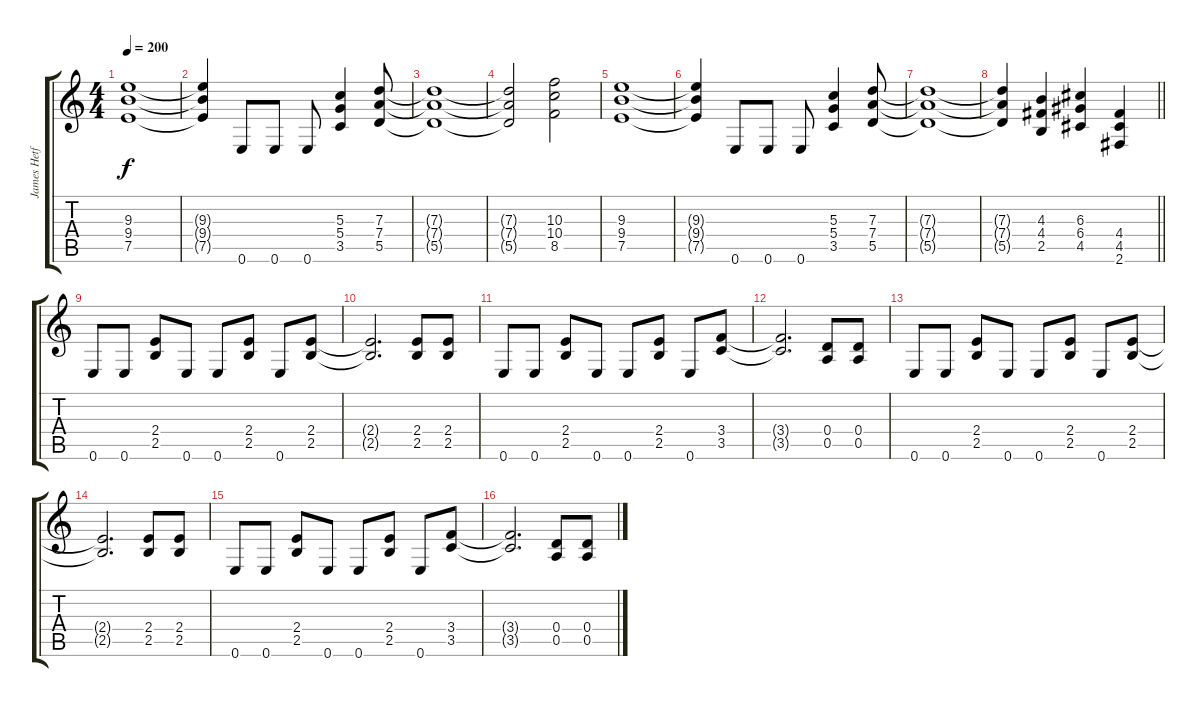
\track ("James Hetfield (Guitar)" "James Hetf") {instrument distortionguitar}
\staff {score tabs}
\tuning (E4 B3 G3 D3 A2 E2) {hide}
\ts (4 4)
\tempo 200
\clef g2
\ks c
(9.3 9.4 7.5).1{dy f} |
(9.3{t} 9.4{t} 7.5{t}).4 0.6.8 0.6.8 0.6.8 (5.3 5.4 3.5).4 (7.3 7.4 5.5).8 |
(7.3{t} 7.4{t} 5.5{t}).1 |
(7.3{t} 7.4{t} 5.5{t}).2 (10.3 10.4 8.5).2 |
(9.3 9.4 7.5).1 |
(9.3{t} 9.4{t} 7.5{t}).4 0.6.8 0.6.8 0.6.8 (5.3 5.4 3.5).4 (7.3 7.4 5.5).8 |
(7.3{t} 7.4{t} 5.5{t}).1 |
\barLineRight lightlight
(7.3{t} 7.4{t} 5.5{t}).4 (4.3 4.4 2.5).4 (6.3 6.4 4.5).4 (4.4 4.5 2.6).4 |
0.6.8 0.6.8 (2.4 2.5).8 0.6.8 0.6.8 (2.4 2.5).8 0.6.8 (2.4 2.5).8 |
(2.4{t} 2.5{t}).2{d} (2.4 2.5).8 (2.4 2.5).8 |
0.6.8 0.6.8 (2.4 2.5).8 0.6.8 0.6.8 (2.4 2.5).8 0.6.8 (3.4 3.5).8 |
(3.4{t} 3.5{t}).2{d} (0.4 0.5).8 (0.4 0.5).8 |
0.6.8 0.6.8 (2.4 2.5).8 0.6.8 0.6.8 (2.4 2.5).8 0.6.8 (2.4 2.5).8 |
(2.4{t} 2.5{t}).2{d} (2.4 2.5).8 (2.4 2.5).8 |
0.6.8 0.6.8 (2.4 2.5).8 0.6.8 0.6.8 (2.4 2.5).8 0.6.8 (3.4 3.5).8 |
(3.4{t} 3.5{t}).2{d} (0.4 0.5).8 (0.4 0.5).8
